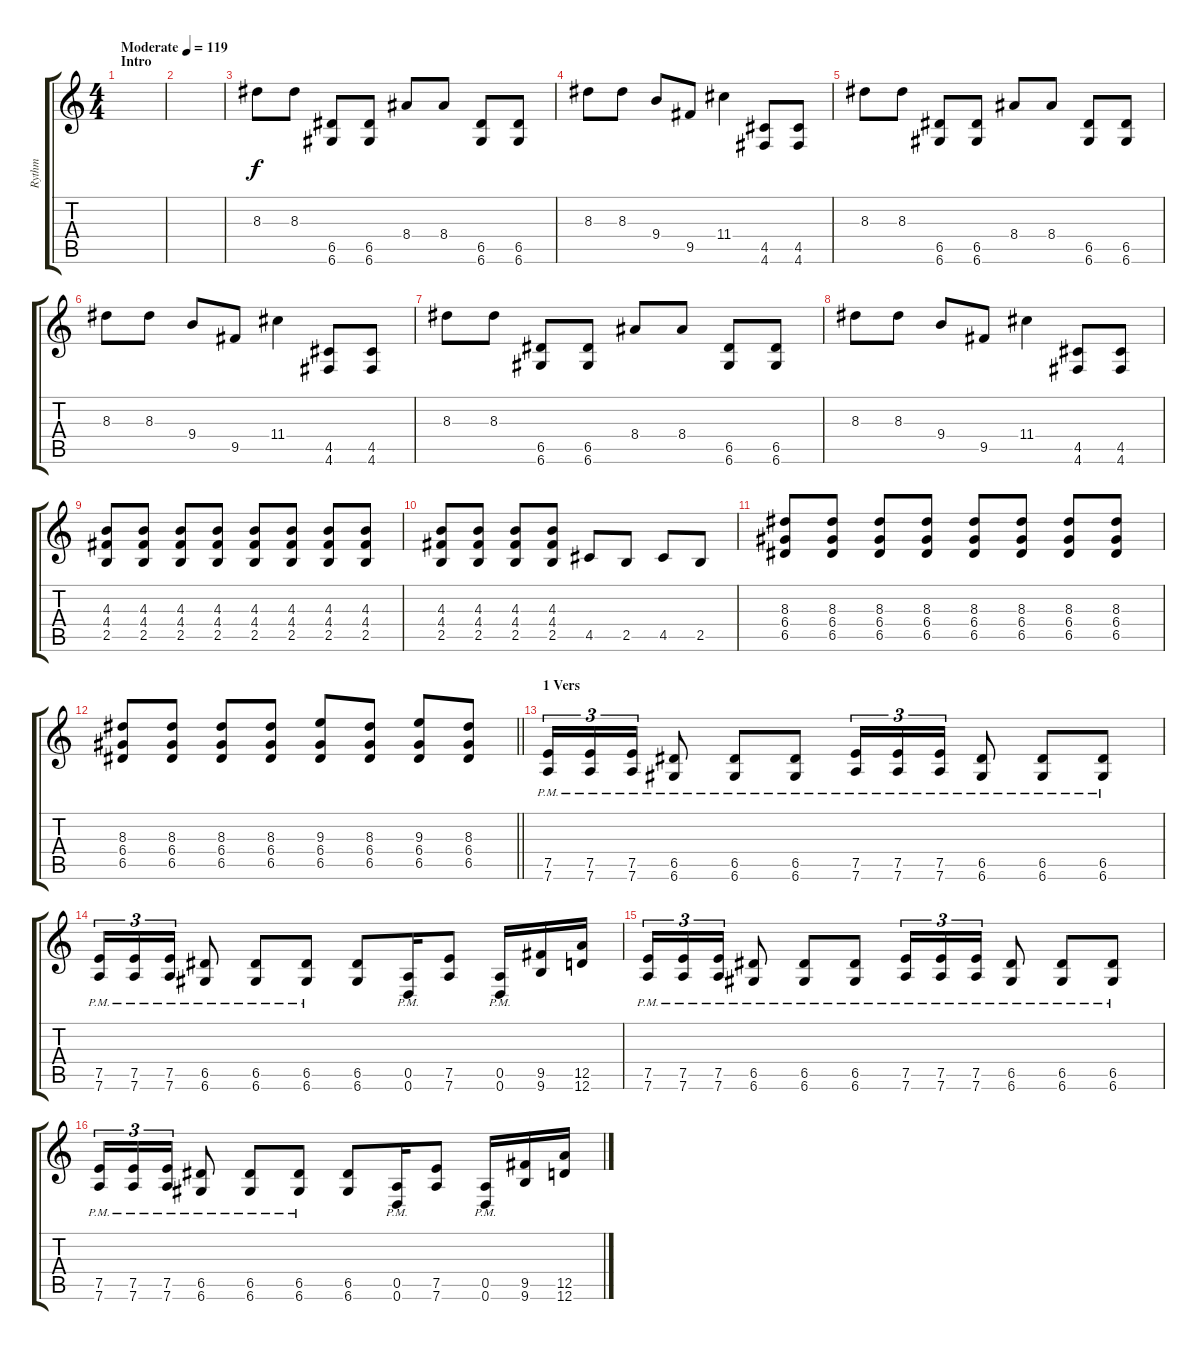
\track ("Rythm" "Rythm") {instrument distortionguitar}
\staff {score tabs}
\tuning (E4 B3 G3 D3 A2 D2) {hide}
\ts (4 4)
\section ("" "Intro")
\tempo (119 "Moderate")
\clef g2
\ks c
|
|
8.3.8 8.3.8 (6.5 6.6).8 (6.5 6.6).8 8.4.8 8.4.8 (6.5 6.6).8 (6.5 6.6).8 |
8.3.8 8.3.8 9.4.8 9.5.8 11.4.4 (4.5 4.6).8 (4.5 4.6).8 |
8.3.8 8.3.8 (6.5 6.6).8 (6.5 6.6).8 8.4.8 8.4.8 (6.5 6.6).8 (6.5 6.6).8 |
8.3.8 8.3.8 9.4.8 9.5.8 11.4.4 (4.5 4.6).8 (4.5 4.6).8 |
8.3.8 8.3.8 (6.5 6.6).8 (6.5 6.6).8 8.4.8 8.4.8 (6.5 6.6).8 (6.5 6.6).8 |
8.3.8 8.3.8 9.4.8 9.5.8 11.4.4 (4.5 4.6).8 (4.5 4.6).8 |
(4.3 4.4 2.5).8 (4.3 4.4 2.5).8 (4.3 4.4 2.5).8 (4.3 4.4 2.5).8 (4.3 4.4 2.5).8 (4.3 4.4 2.5).8 (4.3 4.4 2.5).8 (4.3 4.4 2.5).8 |
(4.3 4.4 2.5).8 (4.3 4.4 2.5).8 (4.3 4.4 2.5).8 (4.3 4.4 2.5).8 4.5.8 2.5.8 4.5.8 2.5.8 |
(8.3 6.4 6.5).8 (8.3 6.4 6.5).8 (8.3 6.4 6.5).8 (8.3 6.4 6.5).8 (8.3 6.4 6.5).8 (8.3 6.4 6.5).8 (8.3 6.4 6.5).8 (8.3 6.4 6.5).8 |
\barLineRight lightlight
(8.3 6.4 6.5).8 (8.3 6.4 6.5).8 (8.3 6.4 6.5).8 (8.3 6.4 6.5).8 (9.3 6.4 6.5).8 (8.3 6.4 6.5).8 (9.3 6.4 6.5).8 (8.3 6.4 6.5).8 |
\section ("" "1 Vers")
(7.5{pm} 7.6{pm}).16{tu (3 2)} (7.5{pm} 7.6{pm}).16{tu (3 2)} (7.5{pm} 7.6{pm}).16{tu (3 2)} (6.5{pm} 6.6{pm}).8 (6.5{pm} 6.6{pm}).8 (6.5{pm} 6.6{pm}).8 (7.5{pm} 7.6{pm}).16{tu (3 2)} (7.5{pm} 7.6{pm}).16{tu (3 2)} (7.5{pm} 7.6{pm}).16{tu (3 2)} (6.5{pm} 6.6{pm}).8 (6.5{pm} 6.6{pm}).8 (6.5{pm} 6.6{pm}).8 |
(7.5{pm} 7.6{pm}).16{tu (3 2)} (7.5{pm} 7.6{pm}).16{tu (3 2)} (7.5{pm} 7.6{pm}).16{tu (3 2)} (6.5{pm} 6.6{pm}).8 (6.5{pm} 6.6{pm}).8 (6.5{pm} 6.6{pm}).8 (6.5 6.6).8 (0.5 0.6{pm}).16 (7.5 7.6).8 (0.5 0.6{pm}).16 (9.5 9.6).16 (12.5 12.6).16 |
(7.5{pm} 7.6{pm}).16{tu (3 2)} (7.5{pm} 7.6{pm}).16{tu (3 2)} (7.5{pm} 7.6{pm}).16{tu (3 2)} (6.5{pm} 6.6{pm}).8 (6.5{pm} 6.6{pm}).8 (6.5{pm} 6.6{pm}).8 (7.5{pm} 7.6{pm}).16{tu (3 2)} (7.5{pm} 7.6{pm}).16{tu (3 2)} (7.5{pm} 7.6{pm}).16{tu (3 2)} (6.5{pm} 6.6{pm}).8 (6.5{pm} 6.6{pm}).8 (6.5{pm} 6.6{pm}).8 |
(7.5{pm} 7.6{pm}).16{tu (3 2)} (7.5{pm} 7.6{pm}).16{tu (3 2)} (7.5{pm} 7.6{pm}).16{tu (3 2)} (6.5{pm} 6.6{pm}).8 (6.5{pm} 6.6{pm}).8 (6.5{pm} 6.6{pm}).8 (6.5 6.6).8 (0.5 0.6{pm}).16 (7.5 7.6).8 (0.5 0.6{pm}).16 (9.5 9.6).16 (12.5 12.6).16
